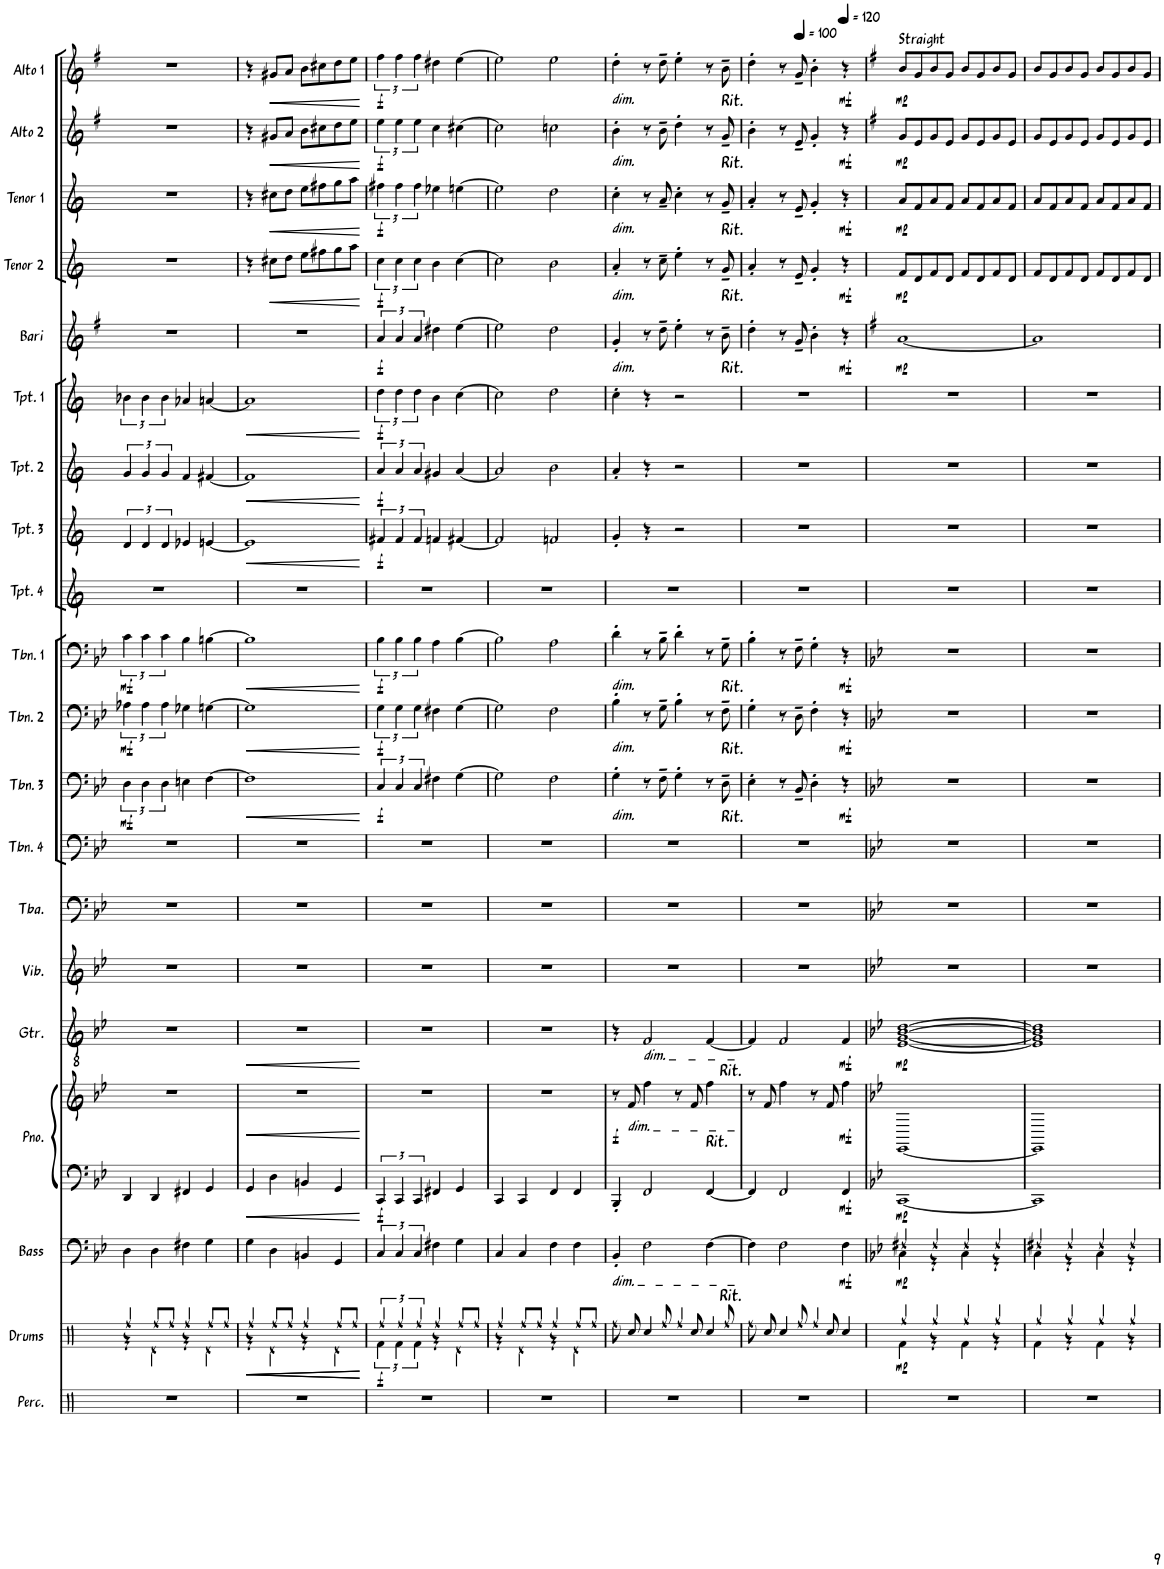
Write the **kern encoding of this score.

**kern	**kern	**dynam	**kern	**dynam	**kern	**kern	**dynam	**kern	**dynam	**kern	**kern	**kern	**kern	**dynam	**kern	**dynam	**kern	**dynam	**kern	**kern	**dynam	**kern	**dynam	**kern	**dynam	**kern	**dynam	**kern	**dynam	**kern	**dynam	**kern	**dynam	**kern	**dynam
*part20	*part19	*part19	*part18	*part18	*part17	*part17	*part17	*part16	*part16	*part15	*part14	*part13	*part12	*part12	*part11	*part11	*part10	*part10	*part9	*part8	*part8	*part7	*part7	*part6	*part6	*part5	*part5	*part4	*part4	*part3	*part3	*part2	*part2	*part1	*part1
*staff21	*staff20	*staff20	*staff19	*staff19	*staff18	*staff17	*staff17/18	*staff16	*staff16	*staff15	*staff14	*staff13	*staff12	*staff12	*staff11	*staff11	*staff10	*staff10	*staff9	*staff8	*staff8	*staff7	*staff7	*staff6	*staff6	*staff5	*staff5	*staff4	*staff4	*staff3	*staff3	*staff2	*staff2	*staff1	*staff1
*I"Percussion	*I"Drums	*	*I"Bass	*	*I"Piano	*	*	*I"Guitar	*	*I"Vibraphone	*I"Tuba	*I"Trombone 4	*I"Trombone 3	*	*I"Trombone 2	*	*I"Trombone 1	*	*I"Trumpet 4	*I"Trumpet 3	*	*I"Trumpet 2	*	*I"Trumpet 1	*	*I"Bari Sax	*	*I"Tenor Sax 2	*	*I"Tenor Sax 1	*	*I"Alto Sax 2	*	*I"Alto Sax 1	*
*I'Perc.	*I'Drums	*	*I'Bass	*	*I'Pno.	*	*	*I'Gtr.	*	*I'Vib.	*I'Tba.	*I'Tbn. 4	*I'Tbn. 3	*	*I'Tbn. 2	*	*I'Tbn. 1	*	*I'Tpt. 4	*I'Tpt. 3	*	*I'Tpt. 2	*	*I'Tpt. 1	*	*I'Bari	*	*I'Tenor 2	*	*I'Tenor 1	*	*I'Alto 2	*	*I'Alto 1	*
!!LO:PB:g=z
*clefX	*clefX	*	*clefF4	*	*clefF4	*clefG2	*	*clefGv2	*	*clefG2	*clefF4	*clefF4	*clefF4	*	*clefF4	*	*clefF4	*	*clefG2	*clefG2	*	*clefG2	*	*clefG2	*	*clefG2	*	*clefG2	*	*clefG2	*	*clefG2	*	*clefG2	*
*	*	*	*Trd7c12	*	*	*	*	*	*	*	*	*	*	*	*	*	*	*	*Trd1c2	*Trd1c2	*	*Trd1c2	*	*Trd1c2	*	*Trd12c21	*	*Trd8c14	*	*Trd8c14	*	*Trd5c9	*	*Trd5c9	*
*k[]	*k[]	*	*k[b-e-]	*	*k[b-e-]	*k[b-e-]	*	*k[b-e-]	*	*k[b-e-]	*k[b-e-]	*k[b-e-]	*k[b-e-]	*	*k[b-e-]	*	*k[b-e-]	*	*k[]	*k[]	*	*k[]	*	*k[]	*	*k[f#]	*	*k[]	*	*k[]	*	*k[f#]	*	*k[f#]	*
*M4/4	*M4/4	*	*M4/4	*	*M4/4	*M4/4	*	*M4/4	*	*M4/4	*M4/4	*M4/4	*M4/4	*	*M4/4	*	*M4/4	*	*M4/4	*M4/4	*	*M4/4	*	*M4/4	*	*M4/4	*	*M4/4	*	*M4/4	*	*M4/4	*	*M4/4	*
=74	=74	=74	=74	=74	=74	=74	=74	=74	=74	=74	=74	=74	=74	=74	=74	=74	=74	=74	=74	=74	=74	=74	=74	=74	=74	=74	=74	=74	=74	=74	=74	=74	=74	=74	=74
*	*^	*	*	*	*	*	*	*	*	*	*	*	*	*	*	*	*	*	*	*	*	*	*	*	*	*	*	*	*	*	*	*	*	*	*
!	!	!	!	!	!	!	!	!	!	!	!	!	!	!	!LO:DY:b	!	!LO:DY:b	!	!LO:DY:b	!	!	!	!	!	!	!	!	!	!	!	!	!	!	!	!	!
1r	4Rff/	4r	.	4D\	.	4DD/	1r	.	1r	.	1r	1r	1r	6D\	mf	6A-X\	mf	6c\	mf	1r	6d/	.	6g/	.	6b-X\	.	1r	.	1r	.	1r	.	1r	.	1r	.
.	.	.	.	.	.	.	.	.	.	.	.	.	.	6D\	.	6A-\	.	6c\	.	.	6d/	.	6g/	.	6b-\	.	.	.	.	.	.	.	.	.	.	.
.	8Rff/L	4Rd\	.	4D\	.	4DD/	.	.	.	.	.	.	.	.	.	.	.	.	.	.	.	.	.	.	.	.	.	.	.	.	.	.	.	.	.	.
.	.	.	.	.	.	.	.	.	.	.	.	.	.	6D\	.	6A-\	.	6c\	.	.	6d/	.	6g/	.	6b-\	.	.	.	.	.	.	.	.	.	.	.
.	8Rff/J	.	.	.	.	.	.	.	.	.	.	.	.	.	.	.	.	.	.	.	.	.	.	.	.	.	.	.	.	.	.	.	.	.	.	.
.	4Rff/	4r	.	4F#X\	.	4FF#X/	.	.	.	.	.	.	.	4En\	.	4G-X\	.	4B-\	.	.	4e-X/	.	4f/	.	4a-X/	.	.	.	.	.	.	.	.	.	.	.
.	8Rff/L	4Rd\	.	4G\	.	4GG/	.	.	.	.	.	.	.	[4F\	.	[4Gn\	.	[4Bn\	.	.	[4en/	.	[4f#X/	.	[4an/	.	.	.	.	.	.	.	.	.	.	.
.	8Rff/J	.	.	.	.	.	.	.	.	.	.	.	.	.	.	.	.	.	.	.	.	.	.	.	.	.	.	.	.	.	.	.	.	.	.	.
=75	=75	=75	=75	=75	=75	=75	=75	=75	=75	=75	=75	=75	=75	=75	=75	=75	=75	=75	=75	=75	=75	=75	=75	=75	=75	=75	=75	=75	=75	=75	=75	=75	=75	=75	=75	=75
!	!	!	!LO:HP:b	!	!	!	!	!LO:HP:b	!	!LO:HP:b	!	!	!	!	!LO:HP:b	!	!LO:HP:b	!	!LO:HP:b	!	!	!LO:HP:b	!	!LO:HP:b	!	!LO:HP:b	!	!	!	!	!	!	!	!	!	!
1r	4Rff/	4r	<	4G\	.	4GG/	1r	<	1r	<	1r	1r	1r	1F]	<	1G]	<	1B]	<	1r	1e]	<	1f#]	<	1a]	<	1r	.	4r	.	4r	.	4r	.	4r	.
!	!	!	!LO:HP:b	!	!	!	!	!	!	!	!	!	!	!	!	!	!	!	!	!	!	!	!	!	!	!	!	!	!	!LO:HP:b	!	!LO:HP:b	!	!LO:HP:b	!	!LO:HP:b
.	8Rff/L	4Rd\	<	4D\	.	4D\	.	.	.	.	.	.	.	.	.	.	.	.	.	.	.	.	.	.	.	.	.	.	8cc#X\L	<	8cc#X\L	<	8g#X/L	<	8g#X/L	<
.	8Rff/J	.	.	.	.	.	.	.	.	.	.	.	.	.	.	.	.	.	.	.	.	.	.	.	.	.	.	.	8dd\J	.	8dd\J	.	8a/J	.	8a/J	.
.	4Rff/	4r	.	4BBn/	.	4BBn/	.	.	.	.	.	.	.	.	.	.	.	.	.	.	.	.	.	.	.	.	.	.	8ee\L	.	8ee\L	.	8b\L	.	8b\L	.
.	.	.	.	.	.	.	.	.	.	.	.	.	.	.	.	.	.	.	.	.	.	.	.	.	.	.	.	.	8ff#X\	.	8ff#X\	.	8cc#X\	.	8cc#X\	.
.	8Rff/L	4Rd\	.	4GG/	.	4GG/	.	.	.	.	.	.	.	.	.	.	.	.	.	.	.	.	.	.	.	.	.	.	8gg\	.	8gg\	.	8dd\	.	8dd\	.
.	8Rff/J	.	.	.	.	.	.	.	.	.	.	.	.	.	.	.	.	.	.	.	.	.	.	.	.	.	.	.	8aa\J	.	8aa\J	.	8ee\J	.	8ee\J	.
*	*v	*v	*	*	*	*	*	*	*	*	*	*	*	*	*	*	*	*	*	*	*	*	*	*	*	*	*	*	*	*	*	*	*	*	*	*
.	.	[ [	.	.	.	.	[	.	[	.	.	.	.	[	.	[	.	[	.	.	[	.	[	.	[	.	.	.	[	.	[	.	[	.	[
=76	=76	=76	=76	=76	=76	=76	=76	=76	=76	=76	=76	=76	=76	=76	=76	=76	=76	=76	=76	=76	=76	=76	=76	=76	=76	=76	=76	=76	=76	=76	=76	=76	=76	=76	=76
*	*^	*	*	*	*	*	*	*	*	*	*	*	*	*	*	*	*	*	*	*	*	*	*	*	*	*	*	*	*	*	*	*	*	*	*
!	!	!	!LO:DY:b	!	!	!	!	!LO:DY:b=2	!	!	!	!	!	!	!LO:DY:b	!	!LO:DY:b	!	!LO:DY:b	!	!	!LO:DY:b	!	!LO:DY:b	!	!LO:DY:b	!	!LO:DY:b	!	!LO:DY:b	!	!LO:DY:b	!	!LO:DY:b	!	!LO:DY:b
1r	6Rff/	6Rf\	f	6C/	.	6CC/	1r	f	1r	.	1r	1r	1r	6C/	f	6G\	f	6B-\	f	1r	6f#X/	f	6a/	f	6dd\	f	6a/	f	6cc\	f	6ff#X\	f	6ee\	f	6ff#\	f
.	6Rff/	6Rf\	.	6C/	.	6CC/	.	.	.	.	.	.	.	6C/	.	6G\	.	6B-\	.	.	6f#/	.	6a/	.	6dd\	.	6a/	.	6cc\	.	6ff#\	.	6ee\	.	6ff#\	.
.	6Rff/	6Rf\	.	6C/	.	6CC/	.	.	.	.	.	.	.	6C/	.	6G\	.	6B-\	.	.	6f#/	.	6a/	.	6dd\	.	6a/	.	6cc\	.	6ff#\	.	6ee\	.	6ff#\	.
.	4Rff/	4r	.	4F#X\	.	4FF#X/	.	.	.	.	.	.	.	4F#X\	.	4F#X\	.	4A\	.	.	4fn/	.	4g#X/	.	4b\	.	4dd#X\	.	4b\	.	4ee-X\	.	4cc\	.	4dd#X\	.
.	8Rff/L	4Rd\	.	4G\	.	4GG/	.	.	.	.	.	.	.	[4G\	.	[4G\	.	[4B-\	.	.	[4f#X/	.	[4a/	.	[4cc\	.	[4ee\	.	[4cc\	.	[4een\	.	[4cc#X\	.	[4ee\	.
.	8Rff/J	.	.	.	.	.	.	.	.	.	.	.	.	.	.	.	.	.	.	.	.	.	.	.	.	.	.	.	.	.	.	.	.	.	.	.
=77	=77	=77	=77	=77	=77	=77	=77	=77	=77	=77	=77	=77	=77	=77	=77	=77	=77	=77	=77	=77	=77	=77	=77	=77	=77	=77	=77	=77	=77	=77	=77	=77	=77	=77	=77	=77
1r	4Rff/	4r	.	4C/	.	4CC/	1r	.	1r	.	1r	1r	1r	2G\]	.	2G\]	.	2B-\]	.	1r	2f#/]	.	2a/]	.	2cc\]	.	2ee\]	.	2cc\]	.	2ee\]	.	2cc#\]	.	2ee\]	.
.	8Rff/L	4Rd\	.	4C/	.	4CC/	.	.	.	.	.	.	.	.	.	.	.	.	.	.	.	.	.	.	.	.	.	.	.	.	.	.	.	.	.	.
.	8Rff/J	.	.	.	.	.	.	.	.	.	.	.	.	.	.	.	.	.	.	.	.	.	.	.	.	.	.	.	.	.	.	.	.	.	.	.
.	4Rff/	4r	.	4F\	.	4FF/	.	.	.	.	.	.	.	2F\	.	2F\	.	2A\	.	.	2fn/	.	2b\	.	2dd\	.	2dd\	.	2b\	.	2dd\	.	2ccn\	.	2ee\	.
.	8Rff/L	4Rd\	.	4F\	.	4FF/	.	.	.	.	.	.	.	.	.	.	.	.	.	.	.	.	.	.	.	.	.	.	.	.	.	.	.	.	.	.
.	8Rff/J	.	.	.	.	.	.	.	.	.	.	.	.	.	.	.	.	.	.	.	.	.	.	.	.	.	.	.	.	.	.	.	.	.	.	.
=78	=78	=78	=78	=78	=78	=78	=78	=78	=78	=78	=78	=78	=78	=78	=78	=78	=78	=78	=78	=78	=78	=78	=78	=78	=78	=78	=78	=78	=78	=78	=78	=78	=78	=78	=78	=78
!	!	!	!	!	!	!	!	!	!	!	!	!	!	!	!	!	!	!	!	!	!	!	!	!	!	!	!	!	!	!	!	!	!	!	!LO:TX:b:i:t=dim.	!
!	!	!	!	!	!	!	!	!	!	!	!	!	!	!	!	!	!	!	!	!	!	!	!	!	!	!	!	!	!	!	!	!	!LO:TX:b:i:t=dim.	!	!	!
!	!	!	!	!	!	!	!	!	!	!	!	!	!	!	!	!	!	!	!	!	!	!	!	!	!	!	!	!	!	!	!LO:TX:b:i:t=dim.	!	!	!	!	!
!	!	!	!	!	!	!	!	!	!	!	!	!	!	!	!	!	!	!	!	!	!	!	!	!	!	!	!	!	!LO:TX:b:i:t=dim.	!	!	!	!	!	!	!
!	!	!	!	!	!	!	!	!	!	!	!	!	!	!	!	!	!	!	!	!	!	!	!	!	!	!	!LO:TX:b:i:t=dim.	!	!	!	!	!	!	!	!	!
!	!	!	!	!	!	!	!	!	!	!	!	!	!	!	!	!	!	!LO:TX:b:i:t=dim.	!	!	!	!	!	!	!	!	!	!	!	!	!	!	!	!	!	!
!	!	!	!	!	!	!	!	!	!	!	!	!	!	!	!	!LO:TX:b:i:t=dim.	!	!	!	!	!	!	!	!	!	!	!	!	!	!	!	!	!	!	!	!
!	!	!	!	!	!	!	!	!	!	!	!	!	!	!LO:TX:b:i:t=dim.	!	!	!	!	!	!	!	!	!	!	!	!	!	!	!	!	!	!	!	!	!	!
!	!	!	!	!LO:TX:b:i:t=dim.	!	!	!	!	!	!	!	!	!	!	!	!	!	!	!	!	!	!	!	!	!	!	!	!	!	!	!	!	!	!	!	!
!	!	!	!	!	!	!	!	!LO:DY:b	!	!	!	!	!	!	!	!	!	!	!	!	!	!	!	!	!	!	!	!	!	!	!	!	!	!	!	!
1r	8Rff\	8ryy	.	4BB-'/	.	4BBB-'/	8r	f	4r	.	1r	1r	1r	4G'\	.	4B-'\	.	4d'\	.	1r	4g'/	.	4a'/	.	4cc'\	.	4g'/	.	4a'/	.	4cc'\	.	4b'\	.	4dd'\	.
!	!	!	!	!	!	!	!LO:TX:b:i:t=dim.	!	!	!	!	!	!	!	!	!	!	!	!	!	!	!	!	!	!	!	!	!	!	!	!	!	!	!	!	!
.	8ryy	8Rcc/	.	.	.	.	8f/	.	.	.	.	.	.	.	.	.	.	.	.	.	.	.	.	.	.	.	.	.	.	.	.	.	.	.	.	.
!	!	!	!	!	!	!	!	!	!LO:TX:b:i:t=dim.	!	!	!	!	!	!	!	!	!	!	!	!	!	!	!	!	!	!	!	!	!	!	!	!	!	!	!
.	8ryy	4Rcc/	.	2F\	.	2FF/	4ff\	.	2F/	.	.	.	.	8r	.	8r	.	8r	.	.	4r	.	4r	.	4r	.	8r	.	8r	.	8r	.	8r	.	8r	.
.	8Rff/	.	.	.	.	.	.	.	.	.	.	.	.	8F~\	.	8G~\	.	8B-~\	.	.	.	.	.	.	.	.	8dd~\	.	8cc~\	.	8a~/	.	8b~\	.	8dd~\	.
.	4Rff/	8ryy	.	.	.	.	8r	.	.	.	.	.	.	4G'\	.	4B-'\	.	4d'\	.	.	2r	.	2r	.	2r	.	4ee'\	.	4ee'\	.	4cc'\	.	4dd'\	.	4ee'\	.
.	.	8Rcc/	.	.	.	.	8f/	.	.	.	.	.	.	.	.	.	.	.	.	.	.	.	.	.	.	.	.	.	.	.	.	.	.	.	.	.
!	!	!	!	!	!	!	!	!	!LO:TX:b:t=Rit.	!	!	!	!	!	!	!	!	!	!	!	!	!	!	!	!	!	!	!	!	!	!	!	!	!	!	!
!	!	!	!	!	!	!	!LO:TX:b:t=Rit.	!	!	!	!	!	!	!	!	!	!	!	!	!	!	!	!	!	!	!	!	!	!	!	!	!	!	!	!	!
!	!	!	!	!LO:TX:b:t=Rit.	!	!	!	!	!	!	!	!	!	!	!	!	!	!	!	!	!	!	!	!	!	!	!	!	!	!	!	!	!	!	!	!
.	8ryy	4Rcc/	.	[4F\	.	[4FF/	4ff\	.	[4F/	.	.	.	.	8r	.	8r	.	8r	.	.	.	.	.	.	.	.	8r	.	8r	.	8r	.	8r	.	8r	.
!	!	!	!	!	!	!	!	!	!	!	!	!	!	!	!	!	!	!	!	!	!	!	!	!	!	!	!	!	!	!	!	!	!	!	!LO:TX:b:t=Rit.	!
!	!	!	!	!	!	!	!	!	!	!	!	!	!	!	!	!	!	!	!	!	!	!	!	!	!	!	!	!	!	!	!	!	!LO:TX:b:t=Rit.	!	!	!
!	!	!	!	!	!	!	!	!	!	!	!	!	!	!	!	!	!	!	!	!	!	!	!	!	!	!	!	!	!	!	!LO:TX:b:t=Rit.	!	!	!	!	!
!	!	!	!	!	!	!	!	!	!	!	!	!	!	!	!	!	!	!	!	!	!	!	!	!	!	!	!	!	!LO:TX:b:t=Rit.	!	!	!	!	!	!	!
!	!	!	!	!	!	!	!	!	!	!	!	!	!	!	!	!	!	!	!	!	!	!	!	!	!	!	!LO:TX:b:t=Rit.	!	!	!	!	!	!	!	!	!
!	!	!	!	!	!	!	!	!	!	!	!	!	!	!	!	!	!	!LO:TX:b:t=Rit.	!	!	!	!	!	!	!	!	!	!	!	!	!	!	!	!	!	!
!	!	!	!	!	!	!	!	!	!	!	!	!	!	!	!	!LO:TX:b:t=Rit.	!	!	!	!	!	!	!	!	!	!	!	!	!	!	!	!	!	!	!	!
!	!	!	!	!	!	!	!	!	!	!	!	!	!	!LO:TX:b:t=Rit.	!	!	!	!	!	!	!	!	!	!	!	!	!	!	!	!	!	!	!	!	!	!
.	8Rff/	.	.	.	.	.	.	.	.	.	.	.	.	8D~\	.	8F~\	.	8G~\	.	.	.	.	.	.	.	.	8b~\	.	8g~/	.	8g~/	.	8g~/	.	8b~\	.
=79	=79	=79	=79	=79	=79	=79	=79	=79	=79	=79	=79	=79	=79	=79	=79	=79	=79	=79	=79	=79	=79	=79	=79	=79	=79	=79	=79	=79	=79	=79	=79	=79	=79	=79	=79	=79
1r	8Rff\	8ryy	.	4F\]	.	4FF/]	8r	.	4F/]	.	1r	1r	1r	4E-'\	.	4G'\	.	4B-'\	.	1r	1r	.	1r	.	1r	.	4dd'\	.	4a'/	.	4a'/	.	4b'\	.	4dd'\	.
.	8ryy	8Rcc/	.	.	.	.	8f/	.	.	.	.	.	.	.	.	.	.	.	.	.	.	.	.	.	.	.	.	.	.	.	.	.	.	.	.	.
.	8ryy	4Rcc/	.	2F\	.	2FF/	4ff\	.	2F/	.	.	.	.	8r	.	8r	.	8r	.	.	.	.	.	.	.	.	8r	.	8r	.	8r	.	8r	.	8r	.
.	8Rff/	.	.	.	.	.	.	.	.	.	.	.	.	8BB-~/	.	8D~\	.	8F~\	.	.	.	.	.	.	.	.	8g~/	.	8e~/	.	8e~/	.	8e~/	.	8g~/	.
*	*	*	*	*	*	*	*	*	*	*	*	*	*	*	*	*	*	*	*	*	*	*	*	*	*	*	*	*	*	*	*	*	*	*	*MM100	*
.	4Rff/	8ryy	.	.	.	.	8r	.	.	.	.	.	.	4D'\	.	4F'\	.	4G'\	.	.	.	.	.	.	.	.	4b'\	.	4g'/	.	4g'/	.	4g'/	.	4b'\	.
.	.	8Rcc/	.	.	.	.	8f/	.	.	.	.	.	.	.	.	.	.	.	.	.	.	.	.	.	.	.	.	.	.	.	.	.	.	.	.	.
*	*	*	*	*	*	*	*	*	*	*	*	*	*	*	*	*	*	*	*	*	*	*	*	*	*	*	*	*	*	*	*	*	*	*	*MM120	*
!	!	!	!	!	!LO:DY:b	!	!	!LO:DY:b=2	!	!	!	!	!	!	!	!	!	!	!	!	!	!	!	!	!	!	!	!	!	!	!	!	!	!	!	!
!	!	!	!	!	!	!	!	!LO:DY:n=1:b	!	!LO:DY:b	!	!	!	!	!LO:DY:b	!	!LO:DY:b	!	!LO:DY:b	!	!	!	!	!	!	!	!	!LO:DY:b	!	!LO:DY:b	!	!LO:DY:b	!	!LO:DY:b	!	!LO:DY:b
.	4ryy	4Rcc/	.	4F\	mf	4FF/	4ff\	mf mf	4F/	mf	.	.	.	4r	mf	4r	mf	4r	mf	.	.	.	.	.	.	.	4r	mf	4r	mf	4r	mf	4r	mf	4r	mf
=80	=80	=80	=80	=80	=80	=80	=80	=80	=80	=80	=80	=80	=80	=80	=80	=80	=80	=80	=80	=80	=80	=80	=80	=80	=80	=80	=80	=80	=80	=80	=80	=80	=80	=80	=80	=80
*	*	*	*	*k[b-e-]	*	*k[b-e-]	*k[b-e-]	*	*k[b-e-]	*	*k[b-e-]	*k[b-e-]	*k[b-e-]	*k[b-e-]	*	*k[b-e-]	*	*k[b-e-]	*	*k[]	*k[]	*	*k[]	*	*k[]	*	*k[f#]	*	*k[]	*	*k[]	*	*k[f#]	*	*k[f#]	*
*	*	*	*	*^	*	*	*	*	*	*	*	*	*	*	*	*	*	*	*	*	*	*	*	*	*	*	*	*	*	*	*	*	*	*	*	*
!	!	!	!	!	!	!	!	!	!	!	!	!	!	!	!	!	!	!	!	!	!	!	!	!	!	!	!	!	!	!	!	!	!	!	!	!LO:TX:a:B:t=Straight	!
!	!	!	!LO:DY:b	!	!	!LO:DY:b	!	!	!LO:DY:b=2	!	!LO:DY:b	!	!	!	!	!	!	!	!	!	!	!	!	!	!	!	!	!	!LO:DY:b	!	!LO:DY:b	!	!LO:DY:b	!	!LO:DY:b	!	!LO:DY:b
1r	4Rgg/	4Rf\	mp	4F#X/	4C\	mp	[1CC	[1EE-	mp	[1E- [1G [1B- [1d	mp	1r	1r	1r	1r	.	1r	.	1r	.	1r	1r	.	1r	.	1r	.	[1a	mp	8f/L	mp	8a/L	mp	8g/L	mp	8b/L	mp
.	.	.	.	.	.	.	.	.	.	.	.	.	.	.	.	.	.	.	.	.	.	.	.	.	.	.	.	.	.	8d/	.	8f/	.	8e/	.	8g/	.
.	4Rgg/	4r	.	4F#/	4r	.	.	.	.	.	.	.	.	.	.	.	.	.	.	.	.	.	.	.	.	.	.	.	.	8f/	.	8a/	.	8g/	.	8b/	.
.	.	.	.	.	.	.	.	.	.	.	.	.	.	.	.	.	.	.	.	.	.	.	.	.	.	.	.	.	.	8d/J	.	8f/J	.	8e/J	.	8g/J	.
.	4Rgg/	4Rf\	.	4F#/	4C\	.	.	.	.	.	.	.	.	.	.	.	.	.	.	.	.	.	.	.	.	.	.	.	.	8f/L	.	8a/L	.	8g/L	.	8b/L	.
.	.	.	.	.	.	.	.	.	.	.	.	.	.	.	.	.	.	.	.	.	.	.	.	.	.	.	.	.	.	8d/	.	8f/	.	8e/	.	8g/	.
.	4Rgg/	4r	.	4F#/	4r	.	.	.	.	.	.	.	.	.	.	.	.	.	.	.	.	.	.	.	.	.	.	.	.	8f/	.	8a/	.	8g/	.	8b/	.
.	.	.	.	.	.	.	.	.	.	.	.	.	.	.	.	.	.	.	.	.	.	.	.	.	.	.	.	.	.	8d/J	.	8f/J	.	8e/J	.	8g/J	.
=81	=81	=81	=81	=81	=81	=81	=81	=81	=81	=81	=81	=81	=81	=81	=81	=81	=81	=81	=81	=81	=81	=81	=81	=81	=81	=81	=81	=81	=81	=81	=81	=81	=81	=81	=81	=81	=81
1r	4Rgg/	4Rf\	.	4F#X/	4C\	.	1CC]	1EE-]	.	1E-] 1G] 1B-] 1d]	.	1r	1r	1r	1r	.	1r	.	1r	.	1r	1r	.	1r	.	1r	.	1a]	.	8f/L	.	8a/L	.	8g/L	.	8b/L	.
.	.	.	.	.	.	.	.	.	.	.	.	.	.	.	.	.	.	.	.	.	.	.	.	.	.	.	.	.	.	8d/	.	8f/	.	8e/	.	8g/	.
.	4Rgg/	4r	.	4F#/	4r	.	.	.	.	.	.	.	.	.	.	.	.	.	.	.	.	.	.	.	.	.	.	.	.	8f/	.	8a/	.	8g/	.	8b/	.
.	.	.	.	.	.	.	.	.	.	.	.	.	.	.	.	.	.	.	.	.	.	.	.	.	.	.	.	.	.	8d/J	.	8f/J	.	8e/J	.	8g/J	.
.	4Rgg/	4Rf\	.	4F#/	4C\	.	.	.	.	.	.	.	.	.	.	.	.	.	.	.	.	.	.	.	.	.	.	.	.	8f/L	.	8a/L	.	8g/L	.	8b/L	.
.	.	.	.	.	.	.	.	.	.	.	.	.	.	.	.	.	.	.	.	.	.	.	.	.	.	.	.	.	.	8d/	.	8f/	.	8e/	.	8g/	.
.	4Rgg/	4r	.	4F#/	4r	.	.	.	.	.	.	.	.	.	.	.	.	.	.	.	.	.	.	.	.	.	.	.	.	8f/	.	8a/	.	8g/	.	8b/	.
.	.	.	.	.	.	.	.	.	.	.	.	.	.	.	.	.	.	.	.	.	.	.	.	.	.	.	.	.	.	8d/J	.	8f/J	.	8e/J	.	8g/J	.
*	*v	*v	*	*	*	*	*	*	*	*	*	*	*	*	*	*	*	*	*	*	*	*	*	*	*	*	*	*	*	*	*	*	*	*	*	*	*
*	*	*	*v	*v	*	*	*	*	*	*	*	*	*	*	*	*	*	*	*	*	*	*	*	*	*	*	*	*	*	*	*	*	*	*	*	*
=	=	=	=	=	=	=	=	=	=	=	=	=	=	=	=	=	=	=	=	=	=	=	=	=	=	=	=	=	=	=	=	=	=	=	=
*-	*-	*-	*-	*-	*-	*-	*-	*-	*-	*-	*-	*-	*-	*-	*-	*-	*-	*-	*-	*-	*-	*-	*-	*-	*-	*-	*-	*-	*-	*-	*-	*-	*-	*-	*-
